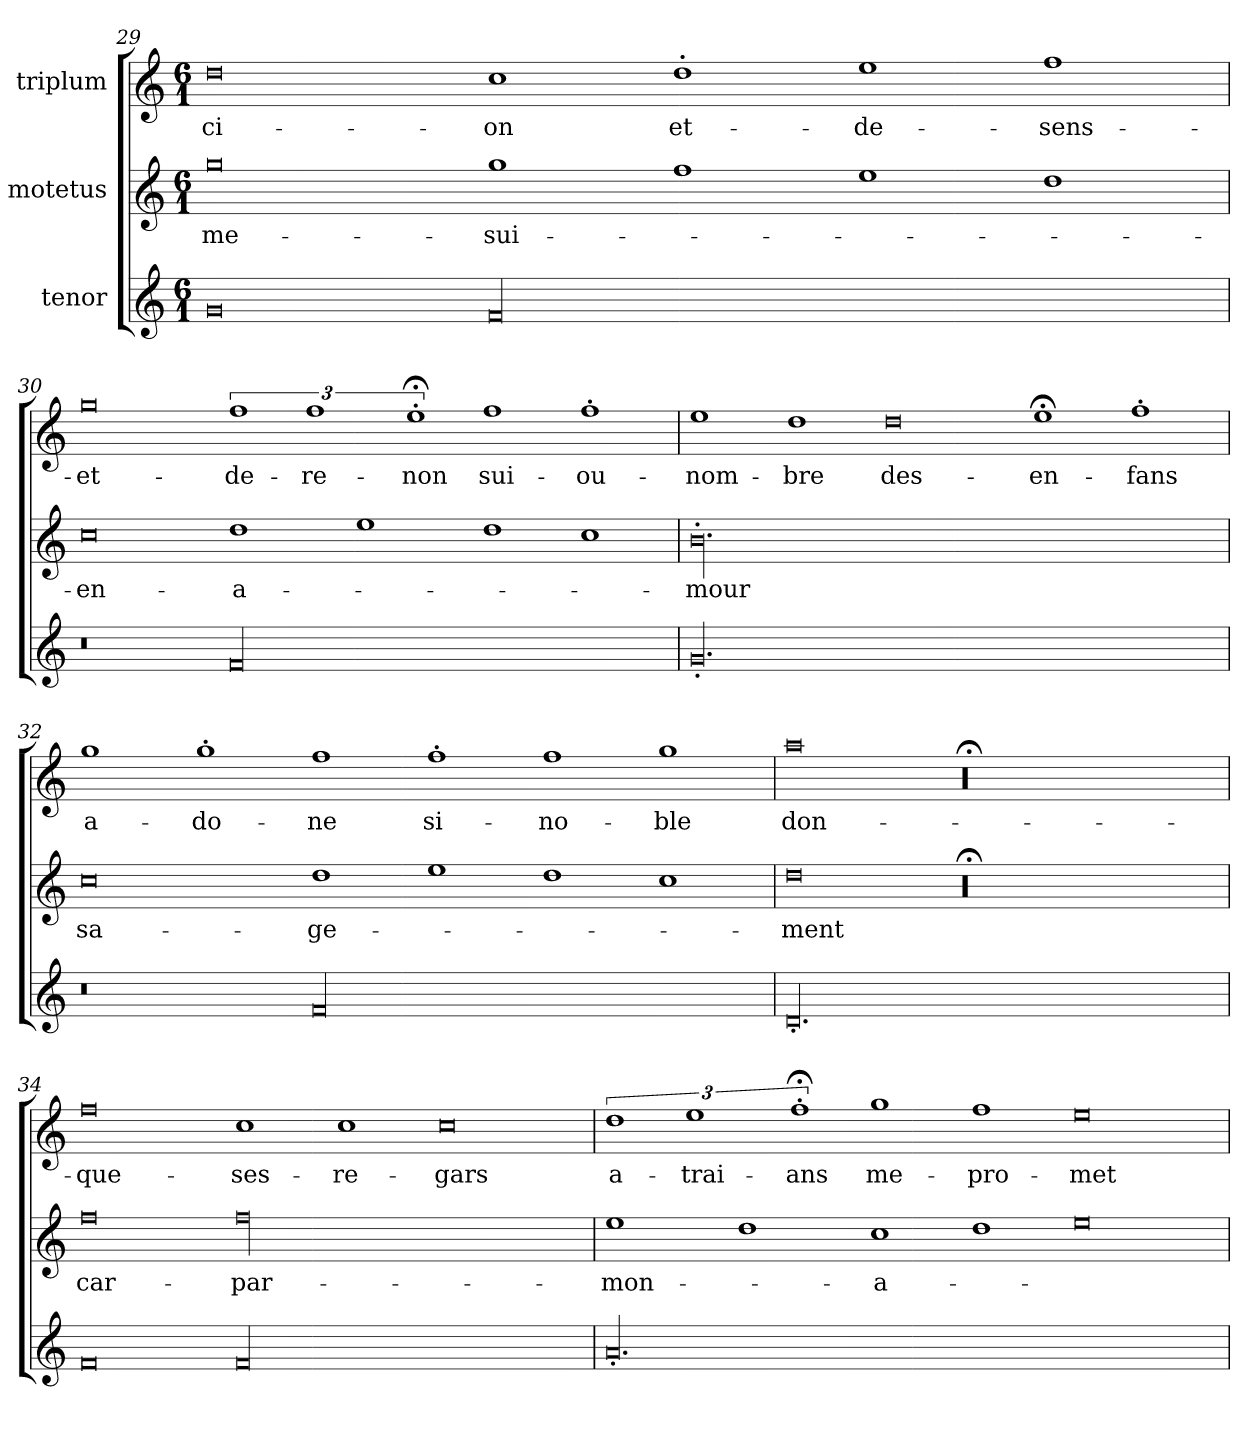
**kern	**kern	**text	**kern	**text
*part3	*part2	*part2	*part1	*part1
*staff3	*staff2	*staff2	*staff1	*staff1
*I"tenor	*I"motetus	*	*I"triplum	*
*clefG2	*clefG2	*	*clefG2	*
*k[]	*k[]	*	*k[]	*
*C:	*C:	*	*C:	*
*M6/1	*M6/1	*	*M6/1	*
=29	=29	=29	=29	=29
0g/	0gg\	me-	0dd\	-ci-
00f/	1gg\	sui-	1cc\	-on
.	1ff\	.	1dd'\	et-
.	1ee\	.	1ee\	de-
.	1dd\	.	1ff\	sens-
=30	=30	=30	=30	=30
0r	0cc\	en-	0gg\	et-
00f/	1dd\	a-	3%2ff\	de-
.	.	.	3%2ff\	re-
.	1ee\	.	.	.
.	.	.	3%2ee;<'\	-non
.	1dd\	.	1ff\	sui-
.	1cc\	.	1ff'\	ou-
=31	=31	=31	=31	=31
00.g'/	00.b'\	-mour	1ee\	nom-
.	.	.	1dd\	-bre
.	.	.	0dd\	des-
.	.	.	1ee;<\	en-
.	.	.	1ff'\	-fans
=32	=32	=32	=32	=32
0r	0cc\	sa-	1gg\	a-
.	.	.	1gg'\	do-
00f/	1dd\	-ge-	1ff\	-ne
.	1ee\	.	1ff'\	si-
.	1dd\	.	1ff\	no-
.	1cc\	.	1gg\	-ble
=33	=33	=33	=33	=33
00.d'/	0dd\	-ment	0aa\	don-
.	00r;<	.	00r;<	.
=34	=34	=34	=34	=34
0f/	0ff\	car-	0ff\	que-
00f/	00ff\	par-	1cc\	ses-
.	.	.	1cc\	re-
.	.	.	0cc\	-gars
=35	=35	=35	=35	=35
00.a'/	1ee\	mon-	3%2dd\	a-
.	.	.	3%2ee\	-trai-
.	1dd\	.	.	.
.	.	.	3%2ff;<'\	-ans
.	1cc\	a-	1gg\	me-
.	1dd\	.	1ff\	pro-
.	0ee\	.	0ee\	-met
=	=	=	=	=
*-	*-	*-	*-	*-
